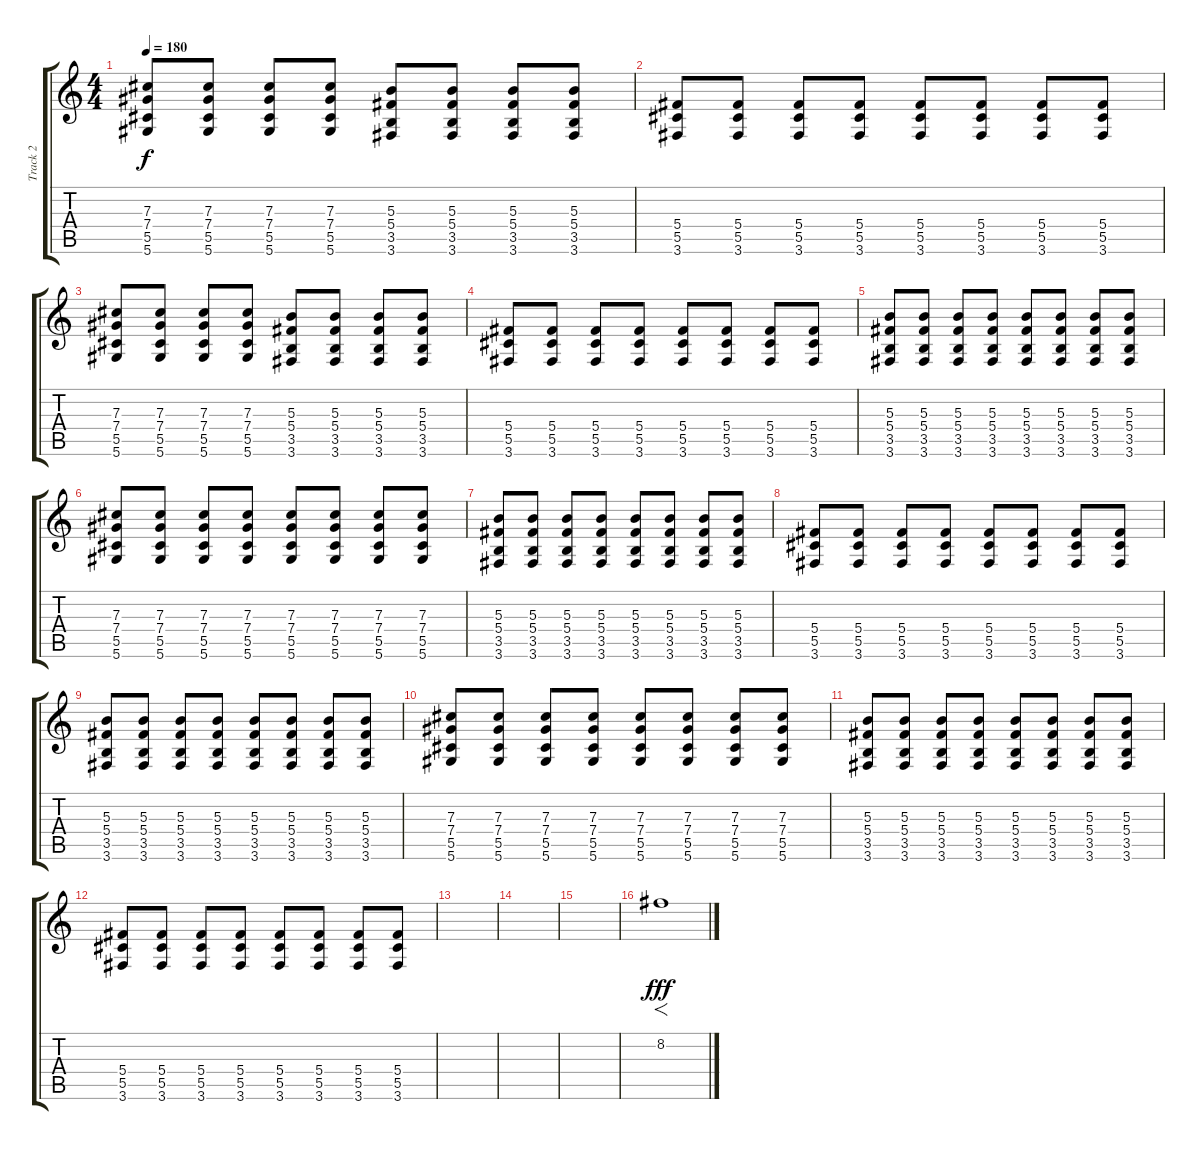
\track ("Track 2" "Track 2") {instrument distortionguitar}
\staff {score tabs}
\tuning (Eb4 Bb3 Gb3 Db3 Ab2 Eb2) {hide}
\ts (4 4)
\tempo 180
\clef g2
\ks c
(7.3 7.4 5.5 5.6).8{dy f instrument distortionguitar} (7.3 7.4 5.5 5.6).8 (7.3 7.4 5.5 5.6).8 (7.3 7.4 5.5 5.6).8 (5.3 5.4 3.5 3.6).8 (5.3 5.4 3.5 3.6).8 (5.3 5.4 3.5 3.6).8 (5.3 5.4 3.5 3.6).8 |
(5.4 5.5 3.6).8 (5.4 5.5 3.6).8 (5.4 5.5 3.6).8 (5.4 5.5 3.6).8 (5.4 5.5 3.6).8 (5.4 5.5 3.6).8 (5.4 5.5 3.6).8 (5.4 5.5 3.6).8 |
(7.3 7.4 5.5 5.6).8{instrument distortionguitar} (7.3 7.4 5.5 5.6).8 (7.3 7.4 5.5 5.6).8 (7.3 7.4 5.5 5.6).8 (5.3 5.4 3.5 3.6).8 (5.3 5.4 3.5 3.6).8 (5.3 5.4 3.5 3.6).8 (5.3 5.4 3.5 3.6).8 |
(5.4 5.5 3.6).8 (5.4 5.5 3.6).8 (5.4 5.5 3.6).8 (5.4 5.5 3.6).8 (5.4 5.5 3.6).8 (5.4 5.5 3.6).8 (5.4 5.5 3.6).8 (5.4 5.5 3.6).8 |
(5.3 5.4 3.5 3.6).8 (5.3 5.4 3.5 3.6).8 (5.3 5.4 3.5 3.6).8 (5.3 5.4 3.5 3.6).8 (5.3 5.4 3.5 3.6).8 (5.3 5.4 3.5 3.6).8 (5.3 5.4 3.5 3.6).8 (5.3 5.4 3.5 3.6).8 |
(7.3 7.4 5.5 5.6).8 (7.3 7.4 5.5 5.6).8 (7.3 7.4 5.5 5.6).8 (7.3 7.4 5.5 5.6).8 (7.3 7.4 5.5 5.6).8 (7.3 7.4 5.5 5.6).8 (7.3 7.4 5.5 5.6).8 (7.3 7.4 5.5 5.6).8 |
(5.3 5.4 3.5 3.6).8 (5.3 5.4 3.5 3.6).8 (5.3 5.4 3.5 3.6).8 (5.3 5.4 3.5 3.6).8 (5.3 5.4 3.5 3.6).8 (5.3 5.4 3.5 3.6).8 (5.3 5.4 3.5 3.6).8 (5.3 5.4 3.5 3.6).8 |
(5.4 5.5 3.6).8 (5.4 5.5 3.6).8 (5.4 5.5 3.6).8 (5.4 5.5 3.6).8 (5.4 5.5 3.6).8 (5.4 5.5 3.6).8 (5.4 5.5 3.6).8 (5.4 5.5 3.6).8 |
(5.3 5.4 3.5 3.6).8 (5.3 5.4 3.5 3.6).8 (5.3 5.4 3.5 3.6).8 (5.3 5.4 3.5 3.6).8 (5.3 5.4 3.5 3.6).8 (5.3 5.4 3.5 3.6).8 (5.3 5.4 3.5 3.6).8 (5.3 5.4 3.5 3.6).8 |
(7.3 7.4 5.5 5.6).8 (7.3 7.4 5.5 5.6).8 (7.3 7.4 5.5 5.6).8 (7.3 7.4 5.5 5.6).8 (7.3 7.4 5.5 5.6).8 (7.3 7.4 5.5 5.6).8 (7.3 7.4 5.5 5.6).8 (7.3 7.4 5.5 5.6).8 |
(5.3 5.4 3.5 3.6).8 (5.3 5.4 3.5 3.6).8 (5.3 5.4 3.5 3.6).8 (5.3 5.4 3.5 3.6).8 (5.3 5.4 3.5 3.6).8 (5.3 5.4 3.5 3.6).8 (5.3 5.4 3.5 3.6).8 (5.3 5.4 3.5 3.6).8 |
(5.4 5.5 3.6).8 (5.4 5.5 3.6).8 (5.4 5.5 3.6).8 (5.4 5.5 3.6).8 (5.4 5.5 3.6).8 (5.4 5.5 3.6).8 (5.4 5.5 3.6).8 (5.4 5.5 3.6).8 |
|
|
|
8.2.1{f dy fff}
